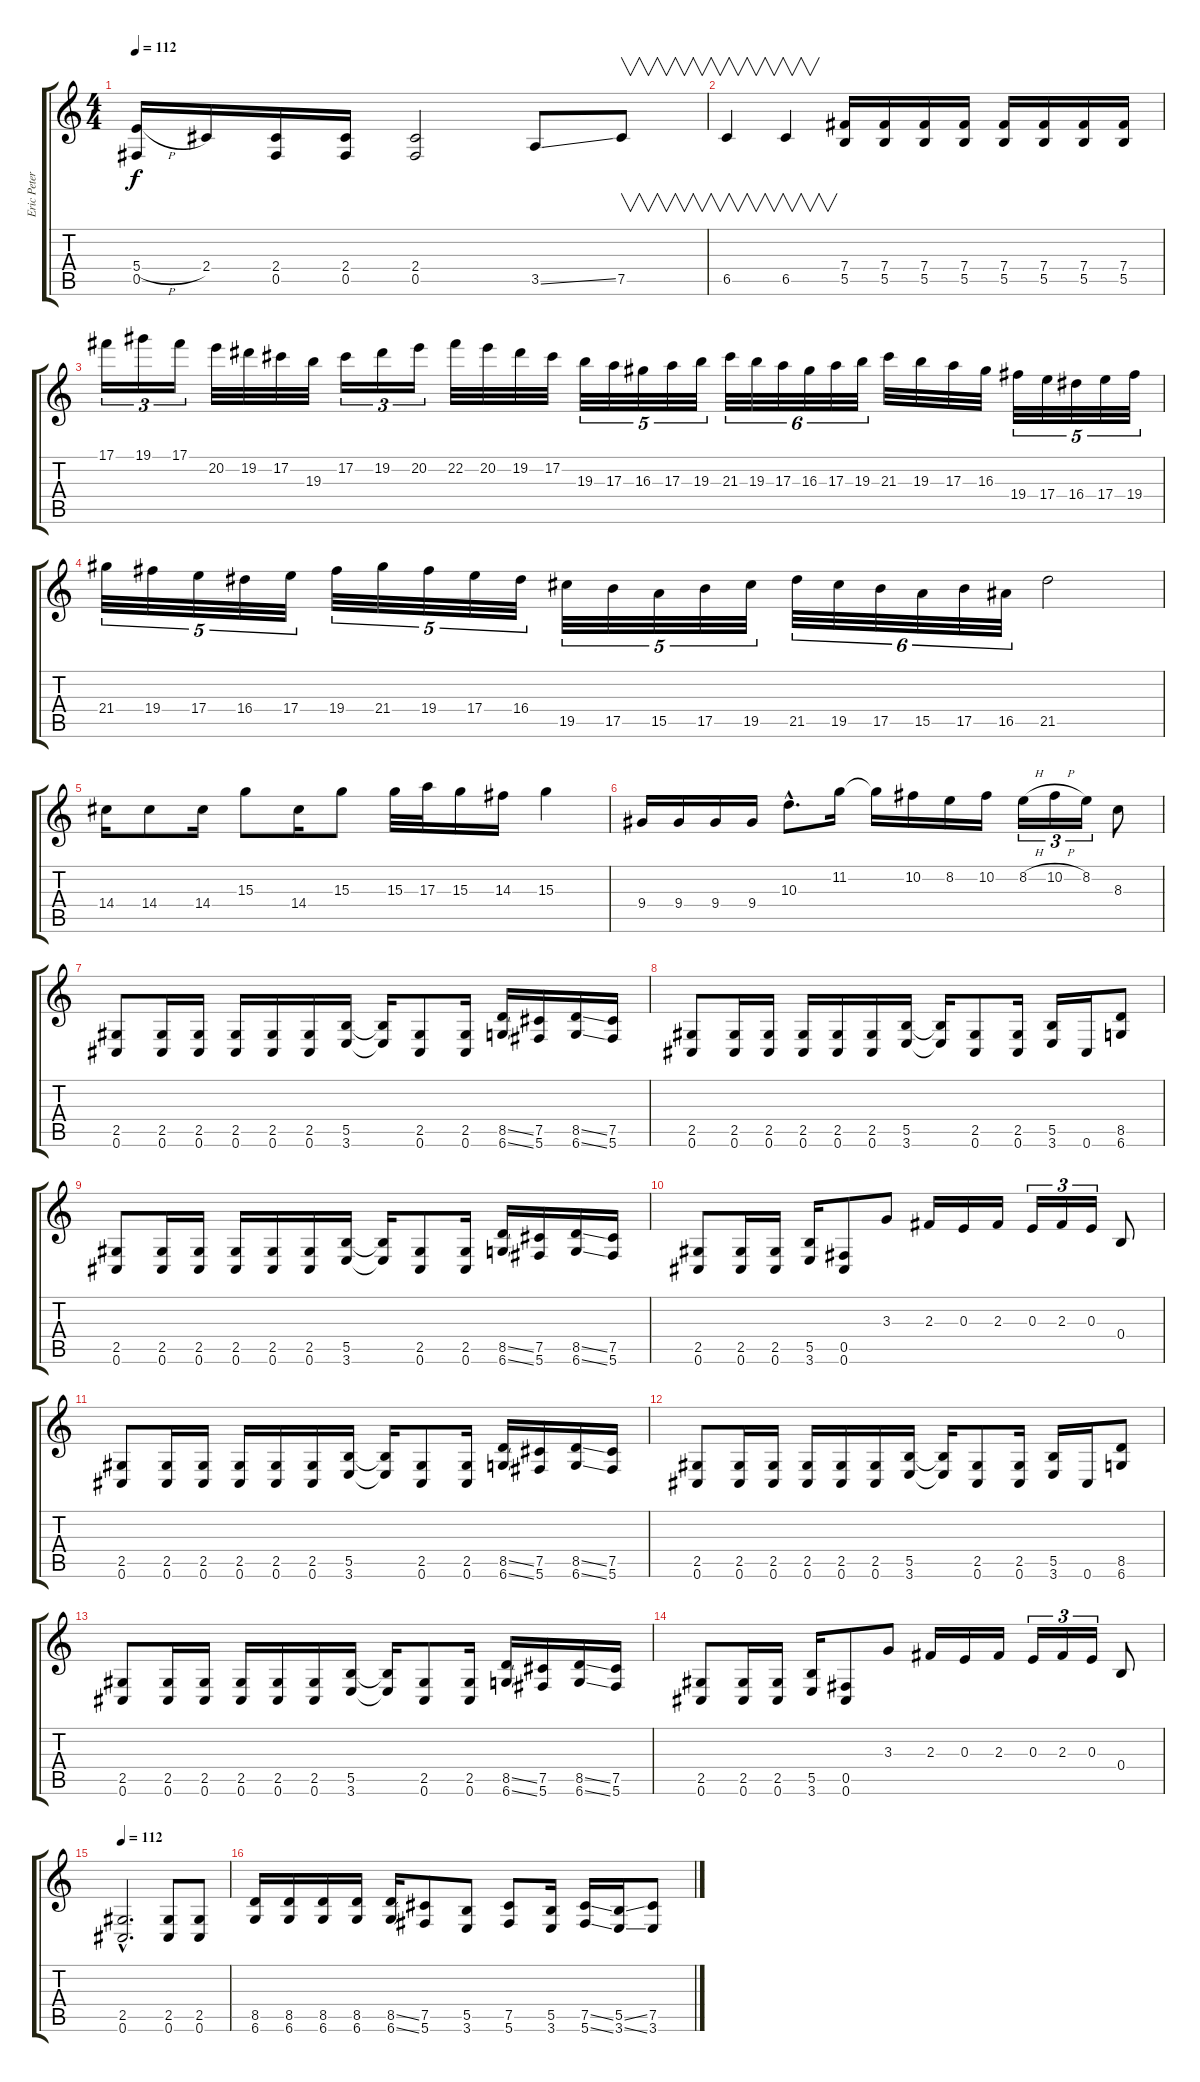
\track ("Eric Peterson" "Eric Peter") {instrument distortionguitar}
\staff {score tabs}
\tuning (Db4 Ab3 E3 B2 Gb2 Db2) {hide}
\ts (4 4)
\tempo 112
\clef g2
\ks c
(5.4{h} 0.5).16{dy f} 2.4.16 (2.4 0.5).16 (2.4 0.5).16 (2.4 0.5).2 3.5{ss}.8 7.5.8{v} |
6.5.4{v} 6.5.4{v} (7.4 5.5).16 (7.4 5.5).16 (7.4 5.5).16 (7.4 5.5).16 (7.4 5.5).16 (7.4 5.5).16 (7.4 5.5).16 (7.4 5.5).16 |
17.1.16{tu (3 2)} 19.1.16{tu (3 2)} 17.1.16{tu (3 2)} 20.2.32 19.2.32 17.2.32 19.3.32 17.2.16{tu (3 2)} 19.2.16{tu (3 2)} 20.2.16{tu (3 2)} 22.2.32 20.2.32 19.2.32 17.2.32 19.3.32{tu (5 4)} 17.3.32{tu (5 4)} 16.3.32{tu (5 4)} 17.3.32{tu (5 4)} 19.3.32{tu (5 4)} 21.3.32{tu (6 4)} 19.3.32{tu (6 4)} 17.3.32{tu (6 4)} 16.3.32{tu (6 4)} 17.3.32{tu (6 4)} 19.3.32{tu (6 4)} 21.3.32 19.3.32 17.3.32 16.3.32 19.4.32{tu (5 4)} 17.4.32{tu (5 4)} 16.4.32{tu (5 4)} 17.4.32{tu (5 4)} 19.4.32{tu (5 4)} |
21.4.32{tu (5 4)} 19.4.32{tu (5 4)} 17.4.32{tu (5 4)} 16.4.32{tu (5 4)} 17.4.32{tu (5 4)} 19.4.32{tu (5 4)} 21.4.32{tu (5 4)} 19.4.32{tu (5 4)} 17.4.32{tu (5 4)} 16.4.32{tu (5 4)} 19.5.32{tu (5 4)} 17.5.32{tu (5 4)} 15.5.32{tu (5 4)} 17.5.32{tu (5 4)} 19.5.32{tu (5 4)} 21.5.32{tu (6 4)} 19.5.32{tu (6 4)} 17.5.32{tu (6 4)} 15.5.32{tu (6 4)} 17.5.32{tu (6 4)} 16.5.32{tu (6 4)} 21.5.2 |
14.4.16 14.4.8 14.4.16 15.3.8 14.4.16 15.3.8 15.3.32 17.3.32 15.3.16 14.3.16 15.3.4 |
9.4.16 9.4.16 9.4.16 9.4.16 10.3{hac}.8{d} 11.2.16 11.2{t}.16 10.2.16 8.2.16 10.2.16 8.2{h}.16{tu (3 2)} 10.2{h}.16{tu (3 2)} 8.2.16{tu (3 2)} 8.3.8 |
(2.5 0.6).8 (2.5 0.6).16 (2.5 0.6).16 (2.5 0.6).16 (2.5 0.6).16 (2.5 0.6).16 (5.5 3.6).16 (5.5{t} 3.6{t}).16 (2.5 0.6).8 (2.5 0.6).16 (8.5{ss} 6.6{ss}).16 (7.5 5.6).16 (8.5{ss} 6.6{ss}).16 (7.5 5.6).16 |
(2.5 0.6).8 (2.5 0.6).16 (2.5 0.6).16 (2.5 0.6).16 (2.5 0.6).16 (2.5 0.6).16 (5.5 3.6).16 (5.5{t} 3.6{t}).16 (2.5 0.6).8 (2.5 0.6).16 (5.5 3.6).16 0.6.16 (8.5 6.6).8 |
(2.5 0.6).8 (2.5 0.6).16 (2.5 0.6).16 (2.5 0.6).16 (2.5 0.6).16 (2.5 0.6).16 (5.5 3.6).16 (5.5{t} 3.6{t}).16 (2.5 0.6).8 (2.5 0.6).16 (8.5{ss} 6.6{ss}).16 (7.5 5.6).16 (8.5{ss} 6.6{ss}).16 (7.5 5.6).16 |
(2.5 0.6).8 (2.5 0.6).16 (2.5 0.6).16 (5.5 3.6).16 (0.5 0.6).8 3.3.8 2.3.16 0.3.16 2.3.16 0.3.16{tu (3 2)} 2.3.16{tu (3 2)} 0.3.16{tu (3 2)} 0.4.8 |
(2.5 0.6).8 (2.5 0.6).16 (2.5 0.6).16 (2.5 0.6).16 (2.5 0.6).16 (2.5 0.6).16 (5.5 3.6).16 (5.5{t} 3.6{t}).16 (2.5 0.6).8 (2.5 0.6).16 (8.5{ss} 6.6{ss}).16 (7.5 5.6).16 (8.5{ss} 6.6{ss}).16 (7.5 5.6).16 |
(2.5 0.6).8 (2.5 0.6).16 (2.5 0.6).16 (2.5 0.6).16 (2.5 0.6).16 (2.5 0.6).16 (5.5 3.6).16 (5.5{t} 3.6{t}).16 (2.5 0.6).8 (2.5 0.6).16 (5.5 3.6).16 0.6.16 (8.5 6.6).8 |
(2.5 0.6).8 (2.5 0.6).16 (2.5 0.6).16 (2.5 0.6).16 (2.5 0.6).16 (2.5 0.6).16 (5.5 3.6).16 (5.5{t} 3.6{t}).16 (2.5 0.6).8 (2.5 0.6).16 (8.5{ss} 6.6{ss}).16 (7.5 5.6).16 (8.5{ss} 6.6{ss}).16 (7.5 5.6).16 |
(2.5 0.6).8 (2.5 0.6).16 (2.5 0.6).16 (5.5 3.6).16 (0.5 0.6).8 3.3.8 2.3.16 0.3.16 2.3.16 0.3.16{tu (3 2)} 2.3.16{tu (3 2)} 0.3.16{tu (3 2)} 0.4.8 |
\tempo 112
(2.5{hac} 0.6{hac}).2{d} (2.5 0.6).8 (2.5 0.6).8 |
(8.5 6.6).16 (8.5 6.6).16 (8.5 6.6).16 (8.5 6.6).16 (8.5{ss} 6.6{ss}).16 (7.5 5.6).8 (5.5 3.6).8 (7.5 5.6).8 (5.5 3.6).16 (7.5{ss} 5.6{ss}).16 (5.5{ss} 3.6{ss}).16 (7.5 3.6).8
